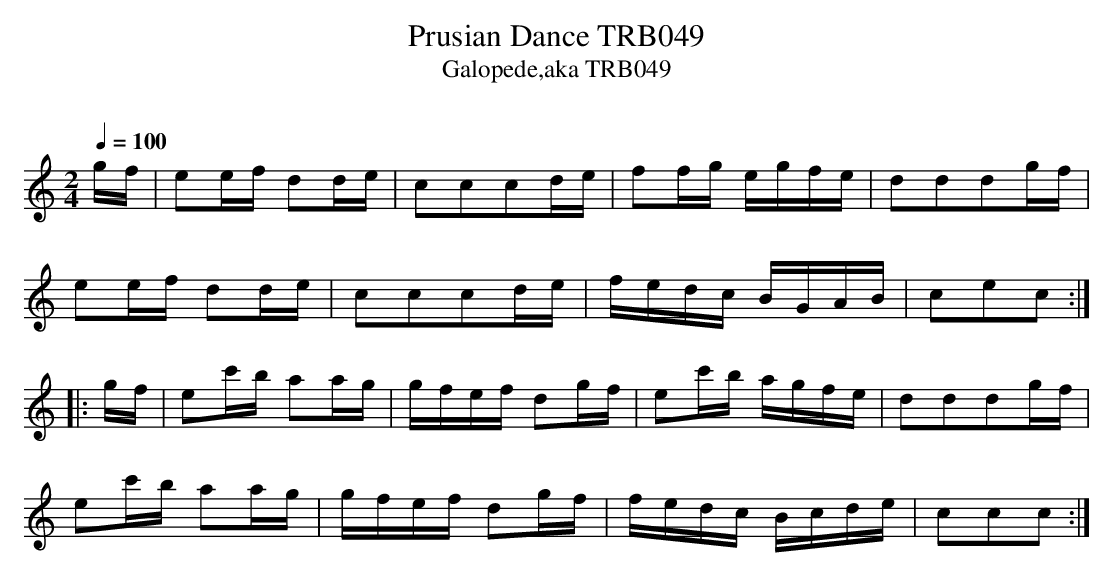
X:1
T:Prusian Dance TRB049
Q:1/4=100
T:Galopede,aka TRB049
L:1/16
M:2/4
O:
K:C
gf | e2ef d2de | c2c2c2de | f2fg egfe | d2d2d2gf |
e2ef d2de | c2c2c2de | fedc BGAB | c2e2c2 :|
|:gf | e2c'b a2ag | gfef d2gf | e2c'b agfe | d2d2d2gf |
e2c'b a2ag | gfef d2gf | fedc Bcde | c2c2c2 :|
